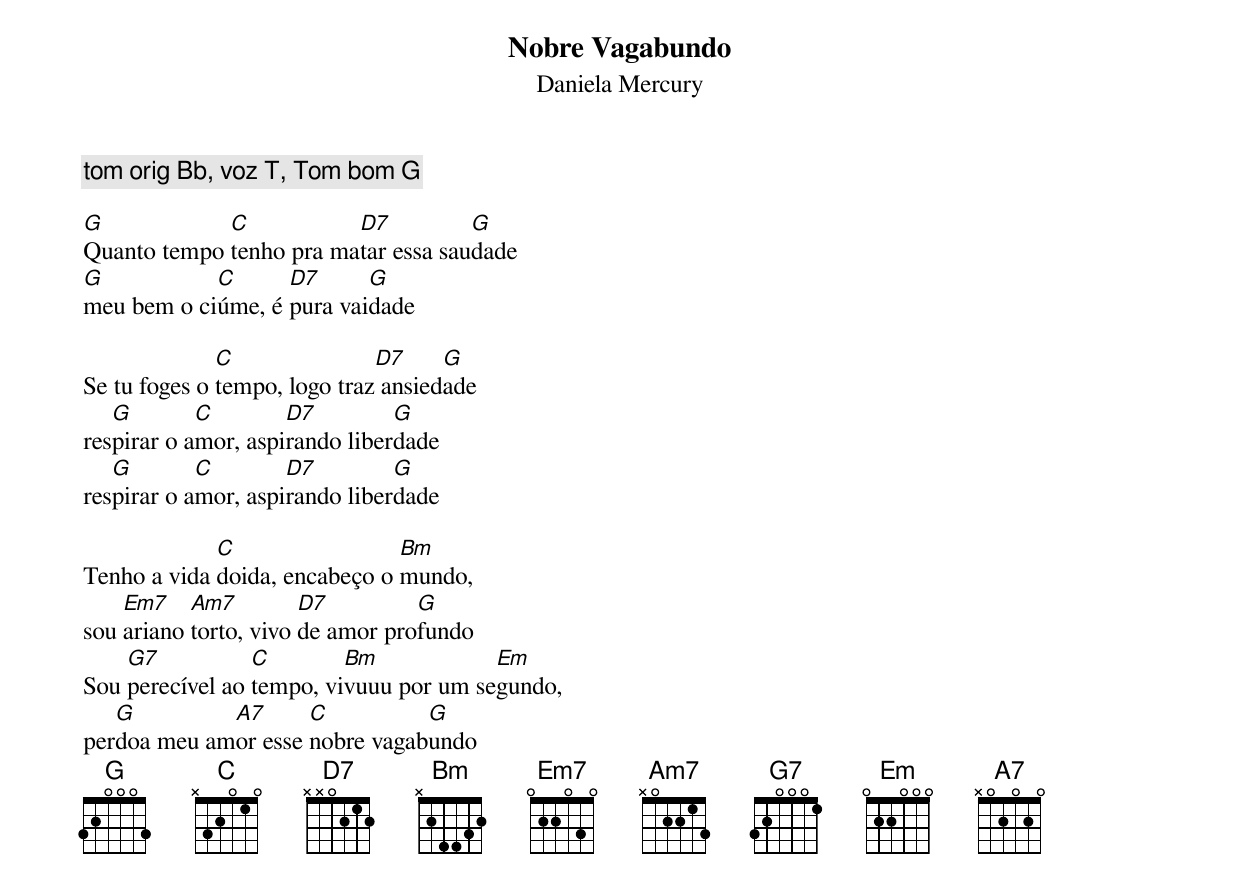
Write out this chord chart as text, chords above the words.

Nobre Vagabundo
Daniela Mercury

tom orig Bb, voz T, Tom bom G

G            C           D7          G
Quanto tempo tenho pra matar essa saudade
G           C      D7      G
meu bem o ciúme, é pura vaidade

              C               D7     G
Se tu foges o tempo, logo traz ansiedade
   G        C        D7         G
respirar o amor, aspirando liberdade
   G        C        D7         G
respirar o amor, aspirando liberdade

             C                 Bm
Tenho a vida doida, encabeço o mundo,
    Em7    Am7         D7         G
sou ariano torto, vivo de amor profundo
    G7           C        Bm            Em
Sou perecível ao tempo, vivuuu por um segundo,
   G         A7      C          G
perdoa meu amor esse nobre vagabundo
